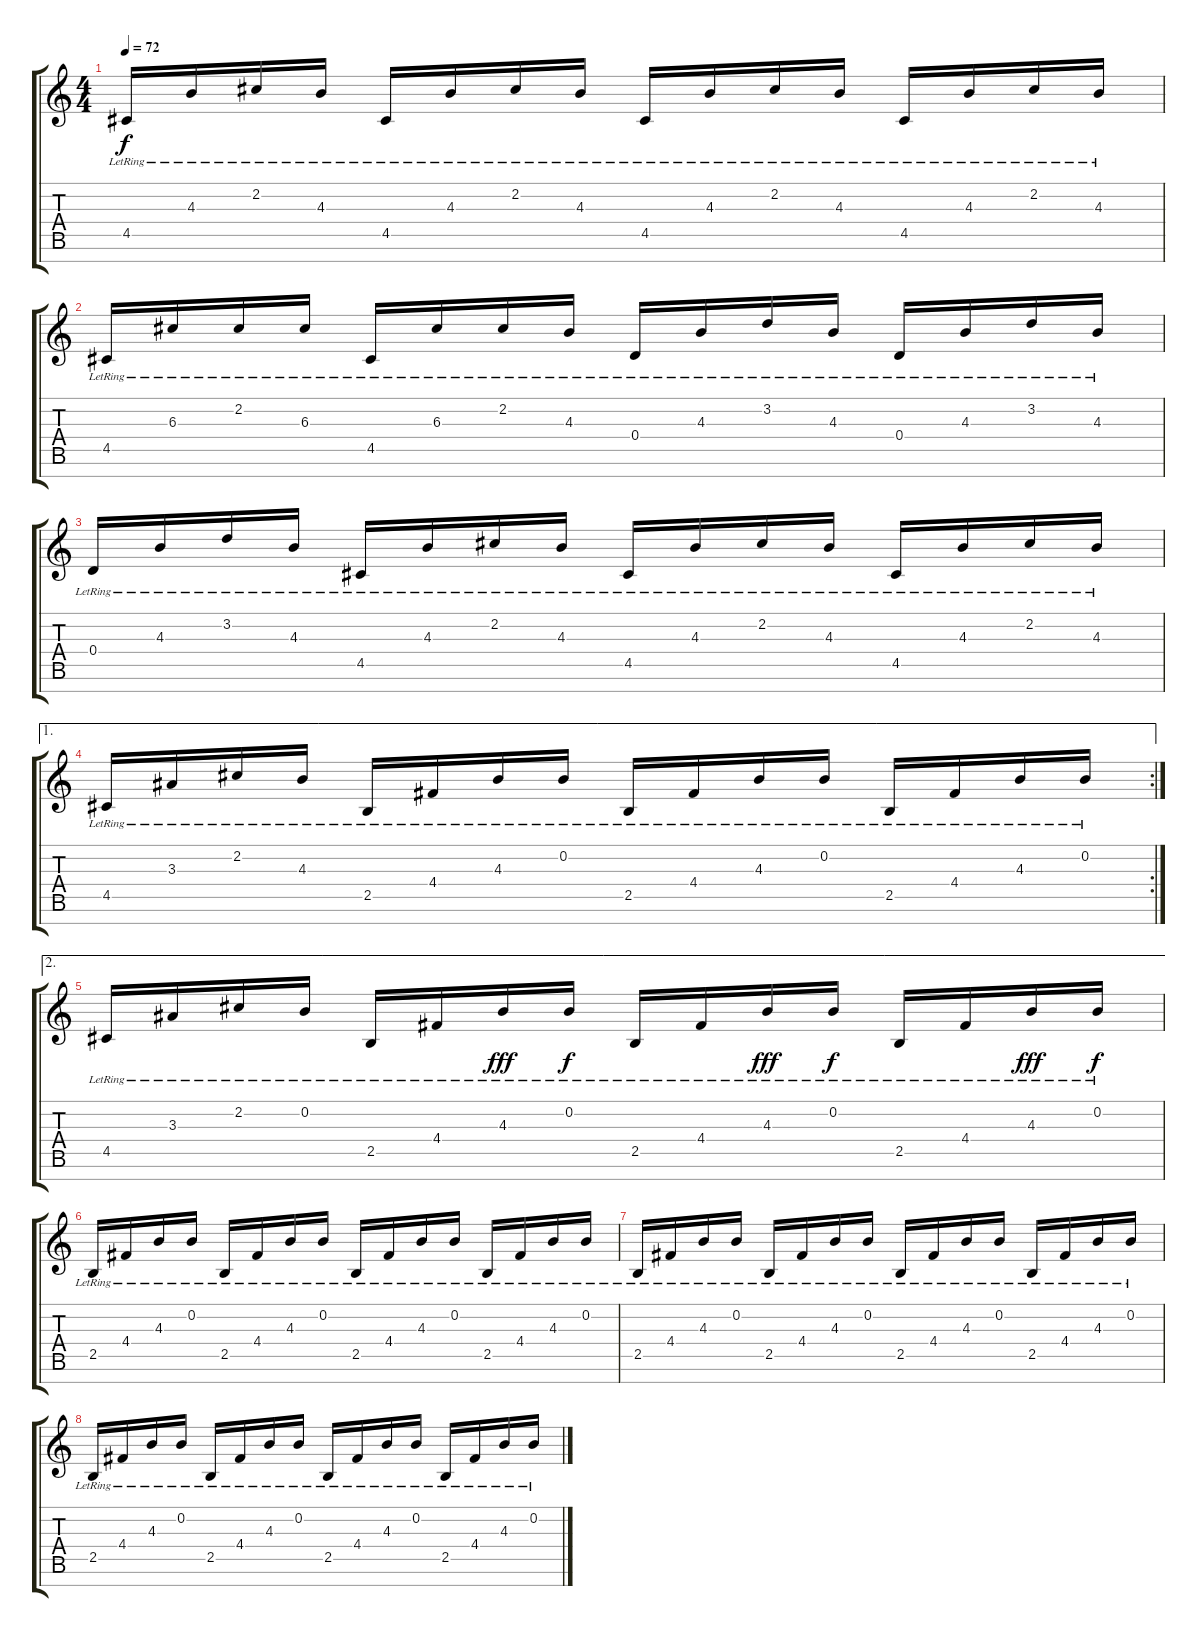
\track "" {instrument overdrivenguitar}
\staff {score tabs}
\tuning (E4 B3 G3 D3 A2 E2 B1) {hide}
\ts (4 4)
\tempo 72
\clef g2
\ks c
4.5{lr}.16{dy f} 4.3{lr}.16 2.2{lr}.16 4.3{lr}.16 4.5{lr}.16 4.3{lr}.16 2.2{lr}.16 4.3{lr}.16 4.5{lr}.16 4.3{lr}.16 2.2{lr}.16 4.3{lr}.16 4.5{lr}.16 4.3{lr}.16 2.2{lr}.16 4.3{lr}.16 |
4.5{lr}.16 6.3{lr}.16 2.2{lr}.16 6.3{lr}.16 4.5{lr}.16 6.3{lr}.16 2.2{lr}.16 4.3{lr}.16 0.4{lr}.16 4.3{lr}.16 3.2{lr}.16 4.3{lr}.16 0.4{lr}.16 4.3{lr}.16 3.2{lr}.16 4.3{lr}.16 |
0.4{lr}.16 4.3{lr}.16 3.2{lr}.16 4.3{lr}.16 4.5{lr}.16 4.3{lr}.16 2.2{lr}.16 4.3{lr}.16 4.5{lr}.16 4.3{lr}.16 2.2{lr}.16 4.3{lr}.16 4.5{lr}.16 4.3{lr}.16 2.2{lr}.16 4.3{lr}.16 |
\ae 1
\rc 2
4.5{lr}.16 3.3{lr}.16 2.2{lr}.16 4.3{lr}.16 2.5{lr}.16 4.4{lr}.16 4.3{lr}.16 0.2{lr}.16 2.5{lr}.16 4.4{lr}.16 4.3{lr}.16 0.2{lr}.16 2.5{lr}.16 4.4{lr}.16 4.3{lr}.16 0.2{lr}.16 |
\ae 2
4.5{lr}.16 3.3{lr}.16 2.2{lr}.16 0.2{lr}.16 2.5{lr}.16 4.4{lr}.16 4.3{lr}.16{dy fff} 0.2{lr}.16{dy f} 2.5{lr}.16 4.4{lr}.16 4.3{lr}.16{dy fff} 0.2{lr}.16{dy f} 2.5{lr}.16 4.4{lr}.16 4.3{lr}.16{dy fff} 0.2{lr}.16{dy f} |
2.5{lr}.16 4.4{lr}.16 4.3{lr}.16 0.2{lr}.16 2.5{lr}.16 4.4{lr}.16 4.3{lr}.16 0.2{lr}.16 2.5{lr}.16 4.4{lr}.16 4.3{lr}.16 0.2{lr}.16 2.5{lr}.16 4.4{lr}.16 4.3{lr}.16 0.2{lr}.16 |
2.5{lr}.16 4.4{lr}.16 4.3{lr}.16 0.2{lr}.16 2.5{lr}.16 4.4{lr}.16 4.3{lr}.16 0.2{lr}.16 2.5{lr}.16 4.4{lr}.16 4.3{lr}.16 0.2{lr}.16 2.5{lr}.16 4.4{lr}.16 4.3{lr}.16 0.2{lr}.16 |
2.5{lr}.16 4.4{lr}.16 4.3{lr}.16 0.2{lr}.16 2.5{lr}.16 4.4{lr}.16 4.3{lr}.16 0.2{lr}.16 2.5{lr}.16 4.4{lr}.16 4.3{lr}.16 0.2{lr}.16 2.5{lr}.16 4.4{lr}.16 4.3{lr}.16 0.2{lr}.16
